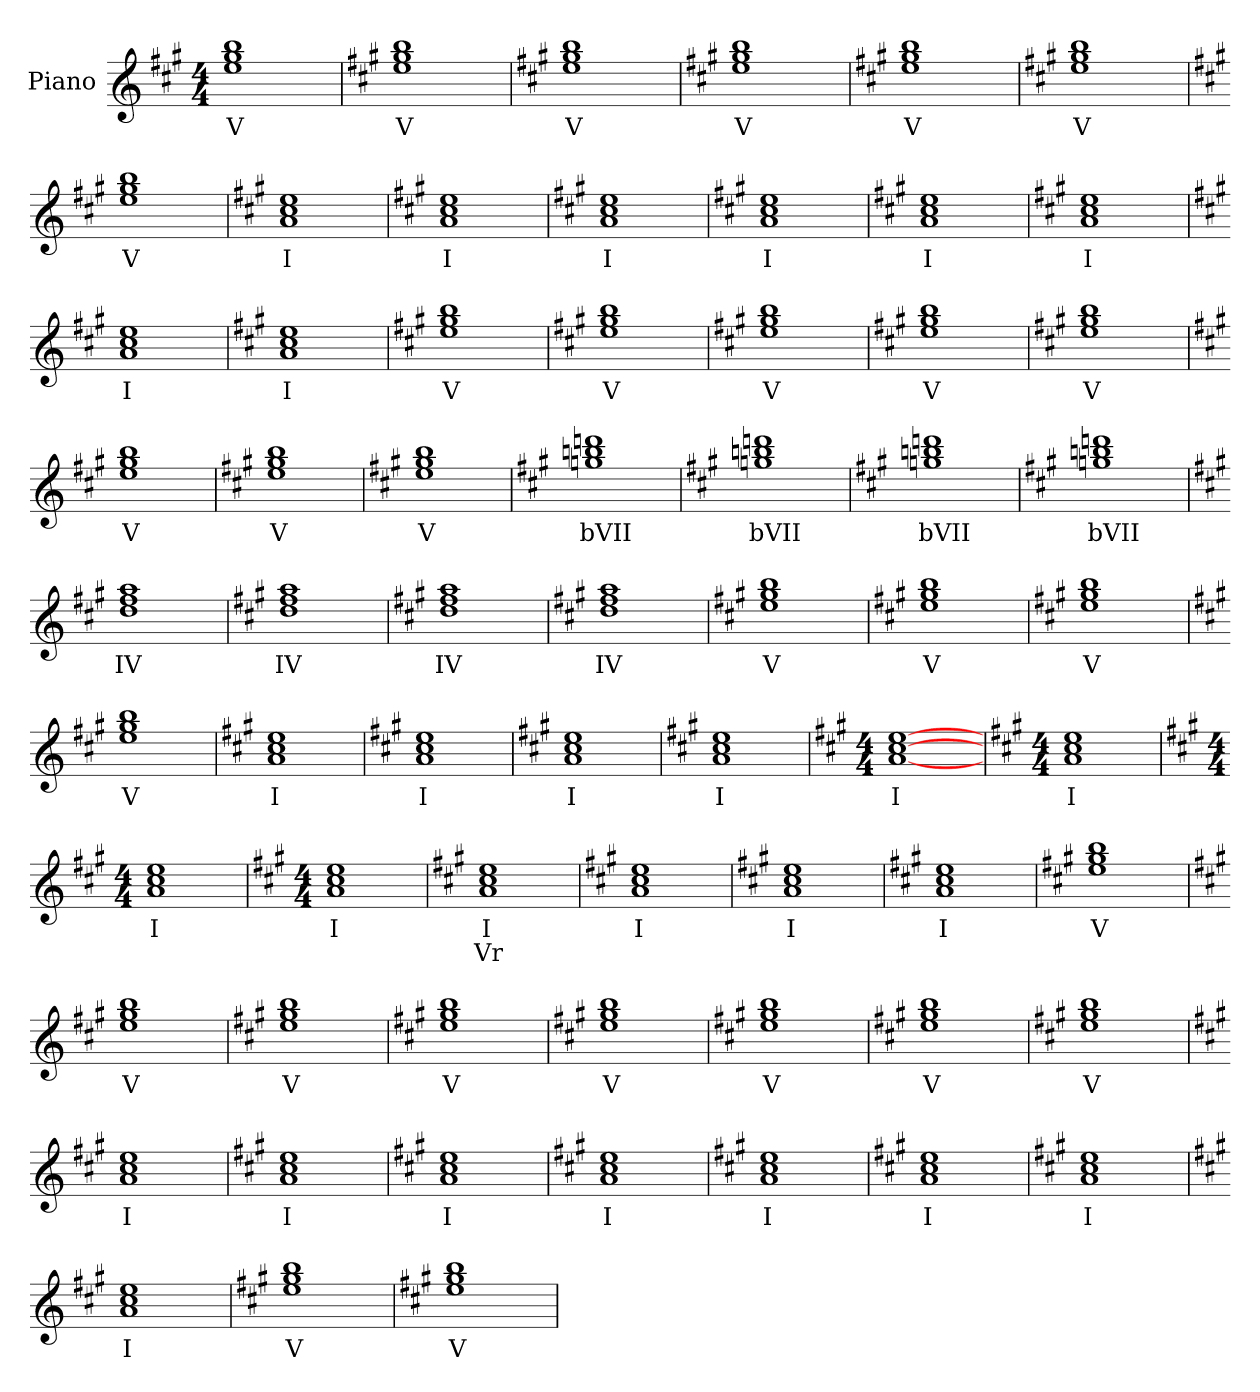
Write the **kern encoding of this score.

**kern	**text	**text
*part1	*part1	*part1
*staff1	*staff1	*staff1
*I"Piano	*	*
*I'Pno	*	*
*k[f#c#g#]	*	*
*A:	*	*
*M4/4	*	*
=	=	=
1ee 1gg# 1bb	V	.
=	=	=
*k[f#c#g#]	*	*
*A:	*	*
1ee 1gg# 1bb	V	.
=	=	=
*k[f#c#g#]	*	*
*A:	*	*
1ee 1gg# 1bb	V	.
=	=	=
*k[f#c#g#]	*	*
*A:	*	*
1ee 1gg# 1bb	V	.
=	=	=
*k[f#c#g#]	*	*
*A:	*	*
1ee 1gg# 1bb	V	.
=	=	=
*k[f#c#g#]	*	*
*A:	*	*
1ee 1gg# 1bb	V	.
=	=	=
*k[f#c#g#]	*	*
*A:	*	*
1ee 1gg# 1bb	V	.
=	=	=
*k[f#c#g#]	*	*
*A:	*	*
1a 1cc# 1ee	I	.
=	=	=
*k[f#c#g#]	*	*
*A:	*	*
1a 1cc# 1ee	I	.
=	=	=
*k[f#c#g#]	*	*
*A:	*	*
1a 1cc# 1ee	I	.
=	=	=
*k[f#c#g#]	*	*
*A:	*	*
1a 1cc# 1ee	I	.
=	=	=
*k[f#c#g#]	*	*
*A:	*	*
1a 1cc# 1ee	I	.
=	=	=
*k[f#c#g#]	*	*
*A:	*	*
1a 1cc# 1ee	I	.
=	=	=
*k[f#c#g#]	*	*
*A:	*	*
1a 1cc# 1ee	I	.
=	=	=
*k[f#c#g#]	*	*
*A:	*	*
1a 1cc# 1ee	I	.
=	=	=
*k[f#c#g#]	*	*
*A:	*	*
1ee 1gg# 1bb	V	.
=	=	=
*k[f#c#g#]	*	*
*A:	*	*
1ee 1gg# 1bb	V	.
=	=	=
*k[f#c#g#]	*	*
*A:	*	*
1ee 1gg# 1bb	V	.
=	=	=
*k[f#c#g#]	*	*
*A:	*	*
1ee 1gg# 1bb	V	.
=	=	=
*k[f#c#g#]	*	*
*A:	*	*
1ee 1gg# 1bb	V	.
=	=	=
*k[f#c#g#]	*	*
*A:	*	*
1ee 1gg# 1bb	V	.
=	=	=
*k[f#c#g#]	*	*
*A:	*	*
1ee 1gg# 1bb	V	.
=	=	=
*k[f#c#g#]	*	*
*A:	*	*
1ee 1gg# 1bb	V	.
=	=	=
*k[f#c#g#]	*	*
*A:	*	*
1ggn 1bbn 1dddn	bVII	.
=	=	=
*k[f#c#g#]	*	*
*A:	*	*
1ggn 1bbn 1dddn	bVII	.
=	=	=
*k[f#c#g#]	*	*
*A:	*	*
1ggn 1bbn 1dddn	bVII	.
=	=	=
*k[f#c#g#]	*	*
*A:	*	*
1ggn 1bbn 1dddn	bVII	.
=	=	=
*k[f#c#g#]	*	*
*A:	*	*
1dd 1ff# 1aa	IV	.
=	=	=
*k[f#c#g#]	*	*
*A:	*	*
1dd 1ff# 1aa	IV	.
=	=	=
*k[f#c#g#]	*	*
*A:	*	*
1dd 1ff# 1aa	IV	.
=	=	=
*k[f#c#g#]	*	*
*A:	*	*
1dd 1ff# 1aa	IV	.
=	=	=
*k[f#c#g#]	*	*
*A:	*	*
1ee 1gg# 1bb	V	.
=	=	=
*k[f#c#g#]	*	*
*A:	*	*
1ee 1gg# 1bb	V	.
=	=	=
*k[f#c#g#]	*	*
*A:	*	*
1ee 1gg# 1bb	V	.
=	=	=
*k[f#c#g#]	*	*
*A:	*	*
1ee 1gg# 1bb	V	.
=	=	=
*k[f#c#g#]	*	*
*A:	*	*
1a 1cc# 1ee	I	.
=	=	=
*k[f#c#g#]	*	*
*A:	*	*
1a 1cc# 1ee	I	.
=	=	=
*k[f#c#g#]	*	*
*A:	*	*
1a 1cc# 1ee	I	.
=	=	=
*k[f#c#g#]	*	*
*A:	*	*
1a 1cc# 1ee	I	.
=	=	=
*k[f#c#g#]	*	*
*A:	*	*
*M4/4	*	*
[1a [1cc# [1ee	I	.
=	=	=
*k[f#c#g#]	*	*
*A:	*	*
*M4/4	*	*
1a 1cc# 1ee	I	.
=	=	=
*k[f#c#g#]	*	*
*A:	*	*
*M4/4	*	*
1a 1cc# 1ee	I	.
=	=	=
*k[f#c#g#]	*	*
*A:	*	*
*M4/4	*	*
1a 1cc# 1ee	I	.
=	=	=
*k[f#c#g#]	*	*
*A:	*	*
1a 1cc# 1ee	I	Vr
=	=	=
*k[f#c#g#]	*	*
*A:	*	*
1a 1cc# 1ee	I	.
=	=	=
*k[f#c#g#]	*	*
*A:	*	*
1a 1cc# 1ee	I	.
=	=	=
*k[f#c#g#]	*	*
*A:	*	*
1a 1cc# 1ee	I	.
=	=	=
*k[f#c#g#]	*	*
*A:	*	*
1ee 1gg# 1bb	V	.
=	=	=
*k[f#c#g#]	*	*
*A:	*	*
1ee 1gg# 1bb	V	.
=	=	=
*k[f#c#g#]	*	*
*A:	*	*
1ee 1gg# 1bb	V	.
=	=	=
*k[f#c#g#]	*	*
*A:	*	*
1ee 1gg# 1bb	V	.
=	=	=
*k[f#c#g#]	*	*
*A:	*	*
1ee 1gg# 1bb	V	.
=	=	=
*k[f#c#g#]	*	*
*A:	*	*
1ee 1gg# 1bb	V	.
=	=	=
*k[f#c#g#]	*	*
*A:	*	*
1ee 1gg# 1bb	V	.
=	=	=
*k[f#c#g#]	*	*
*A:	*	*
1ee 1gg# 1bb	V	.
=	=	=
*k[f#c#g#]	*	*
*A:	*	*
1a 1cc# 1ee	I	.
=	=	=
*k[f#c#g#]	*	*
*A:	*	*
1a 1cc# 1ee	I	.
=	=	=
*k[f#c#g#]	*	*
*A:	*	*
1a 1cc# 1ee	I	.
=	=	=
*k[f#c#g#]	*	*
*A:	*	*
1a 1cc# 1ee	I	.
=	=	=
*k[f#c#g#]	*	*
*A:	*	*
1a 1cc# 1ee	I	.
=	=	=
*k[f#c#g#]	*	*
*A:	*	*
1a 1cc# 1ee	I	.
=	=	=
*k[f#c#g#]	*	*
*A:	*	*
1a 1cc# 1ee	I	.
=	=	=
*k[f#c#g#]	*	*
*A:	*	*
1a 1cc# 1ee	I	.
=	=	=
*k[f#c#g#]	*	*
*A:	*	*
1ee 1gg# 1bb	V	.
=	=	=
*k[f#c#g#]	*	*
*A:	*	*
1ee 1gg# 1bb	V	.
=	=	=
*-	*-	*-
